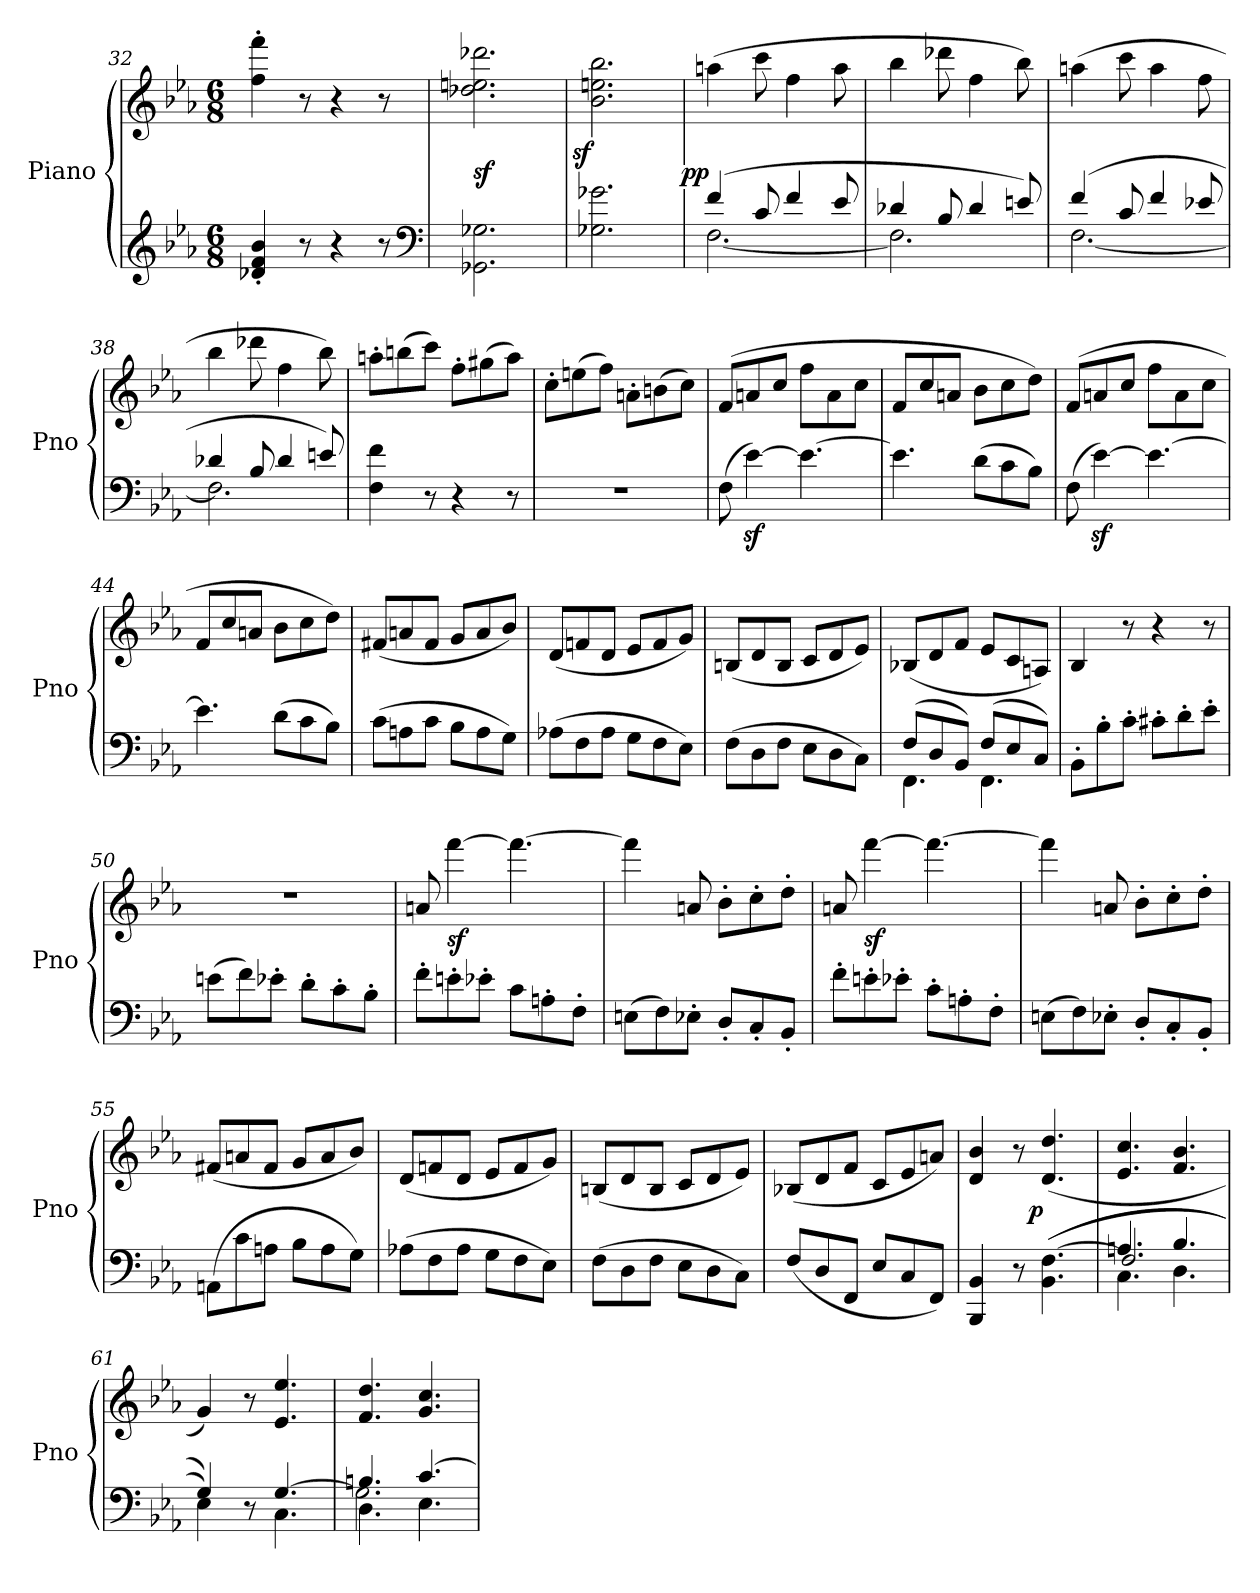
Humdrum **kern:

**kern	**kern	**dynam
*part1	*part1	*part1
*staff2	*staff1	*staff1/2
*I"Piano	*	*
*I'Pno	*	*
*clefG2	*clefG2	*
*k[b-e-a-]	*k[b-e-a-]	*
*E-:	*E-:	*
*M6/8	*M6/8	*
=32	=32	=32
4d-X' 4f' 4b-'	4ff' 4fff'	.
8r	8r	.
4r	4r	.
8r	8r	.
*clefF4	*	*
=33	=33	=33
2.GG-X\ 2.G-X\	2.dd-X 2.een 2.ddd-X	sf
=34	=34	=34
!	!	!LO:DY:rj
2.G-X 2.g-X	2.b- 2.een 2.bb-	sf
=35	=35	=35
*^	*	*
!	!	!	!LO:DY:rj
(4f	[2.F	(4aan	pp
8c	.	8ccc	.
4f	.	4ff	.
8e-	.	8aa	.
=36	=36	=36	=36
4d-X	2.F]	4bb-	.
8B-	.	8ddd-X	.
4d-	.	4ff	.
8en)	.	8bb-)	.
=37	=37	=37	=37
(4f	[2.F	(4aan	.
8c	.	8ccc	.
4f	.	4aa	.
8e-X	.	8ff	.
=38	=38	=38	=38
4d-X	2.F]	4bb-	.
8B-	.	8ddd-X	.
4d-	.	4ff	.
8en)	.	8bb-)	.
*v	*v	*	*
=39	=39	=39
4F 4f	8aan'L	.
.	(8bbn	.
8r	8cccJ)	.
4r	8ff'L	.
.	(8gg#X	.
8r	8aaJ)	.
=40	=40	=40
2.r	8cc'L	.
.	(8een	.
.	8ffJ)	.
.	8an'L	.
.	(8bn	.
.	8ccJ)	.
=41	=41	=41
(8F	(8fL	.
[4e-z)	8an	.
.	8ccJ	.
4.e-_	8ffL	.
.	8a	.
.	8ccJ	.
=42	=42	=42
4.e-]	8fL	.
.	8cc	.
.	8anJ	.
(8dL	8b-L	.
8c	8cc	.
8B-J)	8ddJ)	.
=43	=43	=43
(8F	(>8fL	.
[4e-z)	8an	.
.	8ccJ	.
4.e-_	8ffL	.
.	8a	.
.	8ccJ	.
=44	=44	=44
4.e-]	8fL	.
.	8cc	.
.	8anJ	.
(8dL	8b-L	.
8c	8cc	.
8B-J)	8ddJ)	.
=45	=45	=45
(8cL	(8f#XL	.
8An	8an	.
8cJ	8f#J	.
8B-L	8gL	.
8A	8a	.
8GJ)	8b-J)	.
=46	=46	=46
(8A-XL	(8dL	.
8F	8fn	.
8A-J	8dJ	.
8GL	8e-L	.
8F	8f	.
8E-J)	8gJ)	.
=47	=47	=47
(8FL	(8BnL	.
8D	8d	.
8FJ	8BJ	.
8E-L	8cL	.
8D	8d	.
8CJ)	8e-J)	.
=48	=48	=48
*^	*	*
(<8FL	4.FF	(8B-XL	.
8D	.	8d	.
8BB-J)	.	8fJ	.
(<8FL	4.FF	8e-L	.
8E-	.	8c	.
8CJ)	.	8AnJ)	.
*v	*v	*	*
=49	=49	=49
8BB-'L	4B-	.
8B-'	.	.
8c'J	8r	.
8c#X'L	4r	.
8d'	.	.
8e-'J	8r	.
=50	=50	=50
(8enL	2.r	.
8f)	.	.
8e-X'J	.	.
8d'L	.	.
8c'	.	.
8B-'J	.	.
=51	=51	=51
8f'L	8an	.
8en'	[4fff	sf
8e-X'J	.	.
8cL	4.fff_	.
8An'	.	.
8F'J	.	.
=52	=52	=52
(8EnL	4fff]	.
8F)	.	.
8E-X'J	8an	.
8D'L	8b-'L	.
8C'	8cc'	.
8BB-'J	8dd'J	.
=53	=53	=53
8f'L	8an	.
8en'	[4fff	sf
8e-X'J	.	.
8c'L	4.fff_	.
8An'	.	.
8F'J	.	.
=54	=54	=54
(8EnL	4fff]	.
8F)	.	.
8E-X'J	8an	.
8D'L	8b-'L	.
8C'	8cc'	.
8BB-'J	8dd'J	.
=55	=55	=55
(8AAnL	(8f#XL	.
8c	8an	.
8AnJ	8f#J	.
8B-L	8gL	.
8A	8a	.
8GJ)	8b-J)	.
=56	=56	=56
(8A-XL	(8dL	.
8F	8fn	.
8A-J	8dJ	.
8GL	8e-L	.
8F	8f	.
8E-J)	8gJ)	.
=57	=57	=57
(8FL	(8BnL	.
8D	8d	.
8FJ	8BJ	.
8E-L	8cL	.
8D	8d	.
8CJ)	8e-J)	.
=58	=58	=58
(8FL	(8B-XL	.
8D	8d	.
8FFJ	8fJ	.
8E-L	8cL	.
8C	8e-	.
8FFJ)	8anJ)	.
=59	=59	=59
4BBB- 4BB-	4d 4b-	.
8r	8r	.
!	!	!LO:DY:rj
(<(4.BB- [4.F	(4.d 4.dd	p
=60	=60	=60
*^	*	*
*	*^	*	*
4.An	4.C	2.F]	4.e- 4.cc	.
4.B-	4.D	.	4.f 4.b-	.
*	*v	*v	*	*
=61	=61	=61	=61
4G)	4E-)	4g)	.
8r	8ryy	8r	.
[4.G	4.C	4.e- 4.ee-	.
=62	=62	=62	=62
*	*^	*	*
4.Bn	4.D	2.G\]	4.f 4.dd	.
[4.c	4.E-	.	4.g 4.cc	.
*v	*v	*v	*	*
=	=	=
*-	*-	*-
